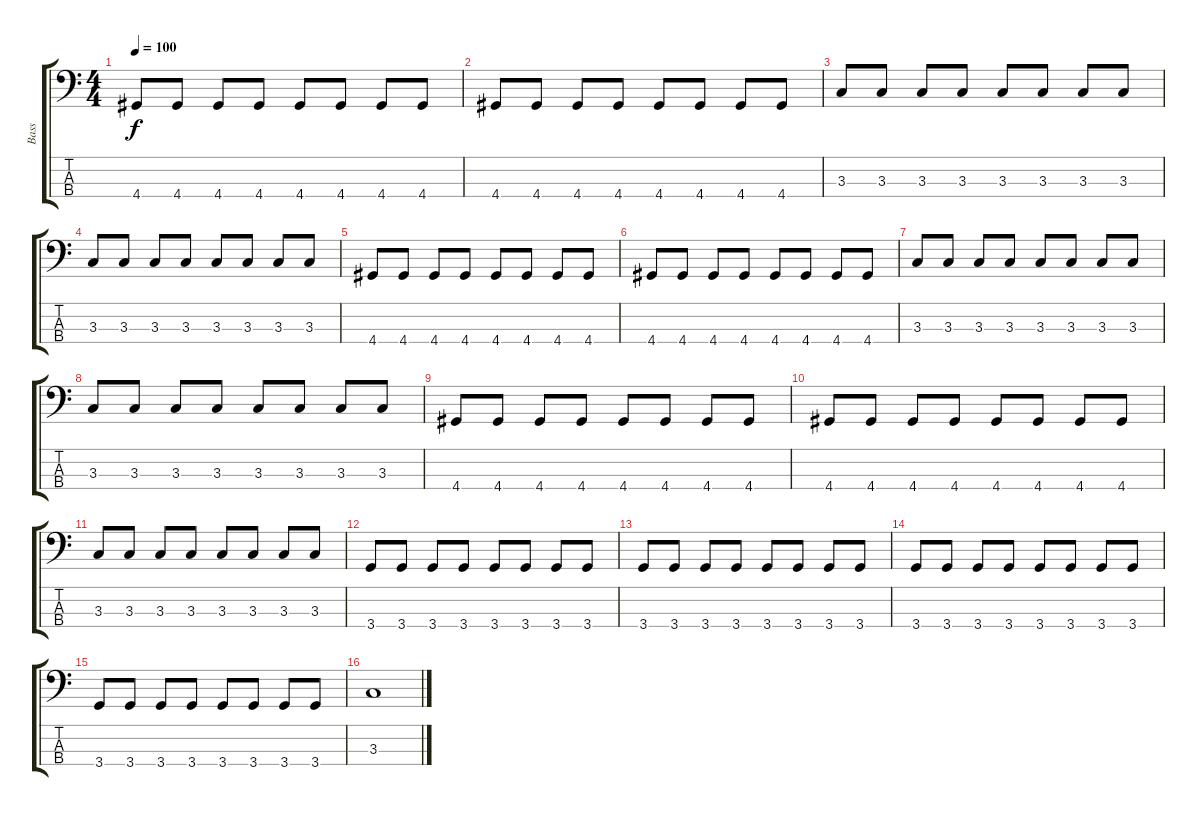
\track ("Bass" "Bass") {instrument electricbassfinger}
\staff {score tabs}
\tuning (G2 D2 A1 E1) {hide}
\ts (4 4)
\tempo 100
\clef f4
\ks c
4.4.8{dy f} 4.4.8 4.4.8 4.4.8 4.4.8 4.4.8 4.4.8 4.4.8 |
4.4.8 4.4.8 4.4.8 4.4.8 4.4.8 4.4.8 4.4.8 4.4.8 |
3.3.8 3.3.8 3.3.8 3.3.8 3.3.8 3.3.8 3.3.8 3.3.8 |
3.3.8 3.3.8 3.3.8 3.3.8 3.3.8 3.3.8 3.3.8 3.3.8 |
4.4.8 4.4.8 4.4.8 4.4.8 4.4.8 4.4.8 4.4.8 4.4.8 |
4.4.8 4.4.8 4.4.8 4.4.8 4.4.8 4.4.8 4.4.8 4.4.8 |
3.3.8 3.3.8 3.3.8 3.3.8 3.3.8 3.3.8 3.3.8 3.3.8 |
3.3.8 3.3.8 3.3.8 3.3.8 3.3.8 3.3.8 3.3.8 3.3.8 |
4.4.8 4.4.8 4.4.8 4.4.8 4.4.8 4.4.8 4.4.8 4.4.8 |
4.4.8 4.4.8 4.4.8 4.4.8 4.4.8 4.4.8 4.4.8 4.4.8 |
3.3.8 3.3.8 3.3.8 3.3.8 3.3.8 3.3.8 3.3.8 3.3.8 |
3.4.8 3.4.8 3.4.8 3.4.8 3.4.8 3.4.8 3.4.8 3.4.8 |
3.4.8 3.4.8 3.4.8 3.4.8 3.4.8 3.4.8 3.4.8 3.4.8 |
3.4.8 3.4.8 3.4.8 3.4.8 3.4.8 3.4.8 3.4.8 3.4.8 |
3.4.8 3.4.8 3.4.8 3.4.8 3.4.8 3.4.8 3.4.8 3.4.8 |
3.3.1
